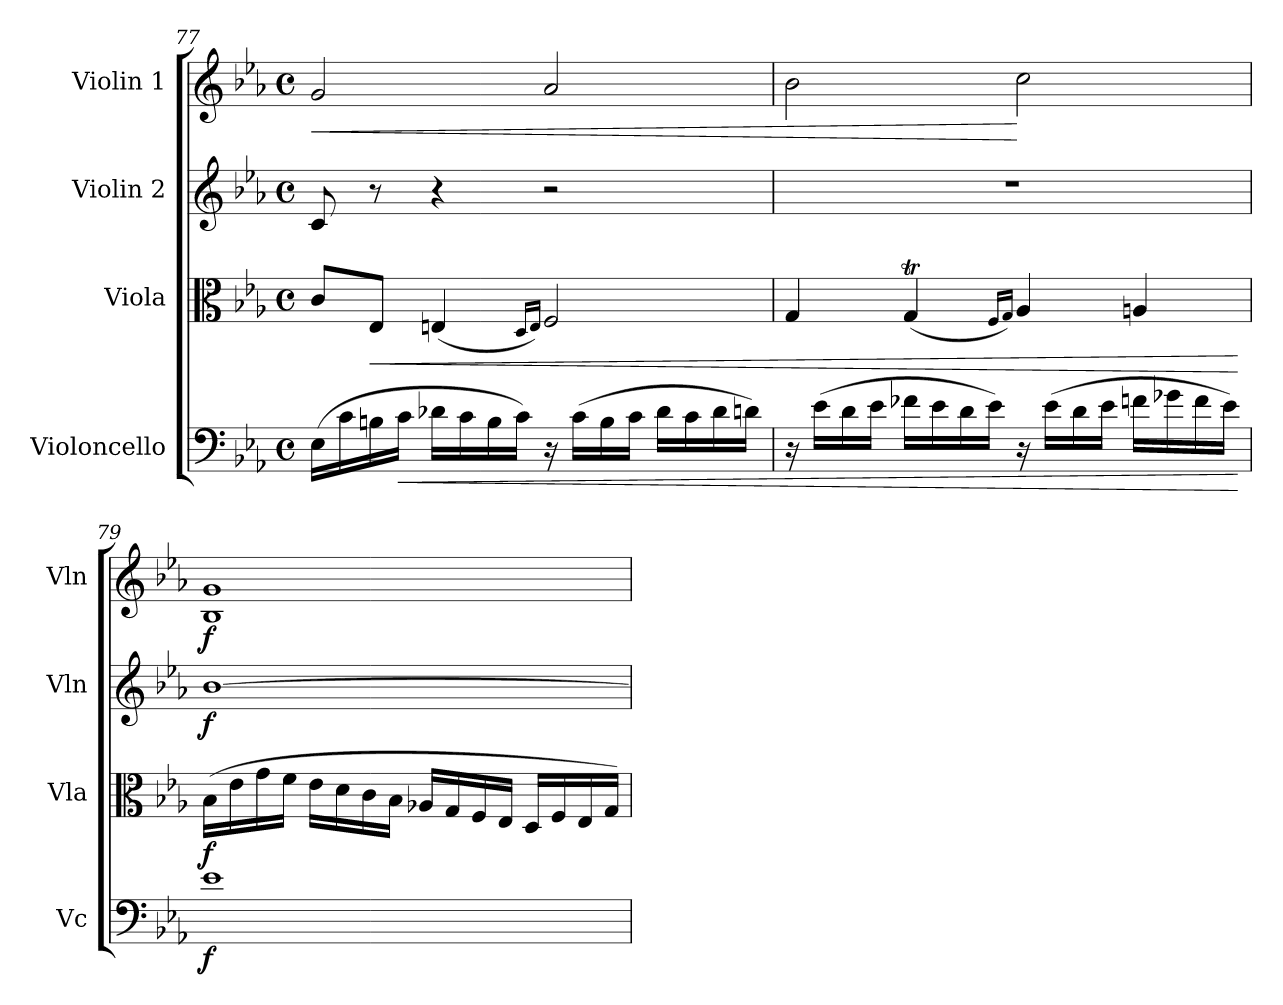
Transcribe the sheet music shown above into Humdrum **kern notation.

**kern	**dynam	**kern	**dynam	**kern	**dynam	**kern	**dynam
*part4	*part4	*part3	*part3	*part2	*part2	*part1	*part1
*staff4	*staff4	*staff3	*staff3	*staff2	*staff2	*staff1	*staff1
*I"Violoncello	*	*I"Viola	*	*I"Violin 2	*	*I"Violin 1	*
*I'Vc	*	*I'Vla	*	*I'Vln	*	*I'Vln	*
*clefF4	*	*clefC3	*	*clefG2	*	*clefG2	*
*k[b-e-a-]	*	*k[b-e-a-]	*	*k[b-e-a-]	*	*k[b-e-a-]	*
*M4/4	*	*M4/4	*	*M4/4	*	*M4/4	*
*met(c)	*	*met(c)	*	*met(c)	*	*met(c)	*
=77	=77	=77	=77	=77	=77	=77	=77
!	!	!	!	!	!	!	!LO:HP:b
(16E-\LL	.	8c/L	.	8c/	.	2g/	<
16c\	.	.	.	.	.	.	.
!	!	!	!LO:HP:b	!	!	!	!
16Bn\	.	8E-/J	<	8r	.	.	.
!	!LO:HP:b	!	!	!	!	!	!
16c\JJ	<	.	.	.	.	.	.
16d-X\LL	.	(4En/	.	4r	.	.	.
16c\	.	.	.	.	.	.	.
16B\	.	.	.	.	.	.	.
16c\JJ)	.	.	.	.	.	.	.
.	.	16qD/LL	.	.	.	.	.
.	.	16qE/JJ)	.	.	.	.	.
16r	.	2F/	.	2r	.	2a-/	.
(16c\LL	.	.	.	.	.	.	.
16B\	.	.	.	.	.	.	.
16c\JJ	.	.	.	.	.	.	.
16d-\LL	.	.	.	.	.	.	.
16c\	.	.	.	.	.	.	.
16d-\	.	.	.	.	.	.	.
16dn\JJ)	.	.	.	.	.	.	.
!!LO:LB:g=z
=78	=78	=78	=78	=78	=78	=78	=78
16r	.	4G/	.	1r	.	2b-\	.
(16e-\LL	.	.	.	.	.	.	.
16d\	.	.	.	.	.	.	.
16e-\JJ	.	.	.	.	.	.	.
16f-X\LL	.	(4Gt/	.	.	.	.	.
16e-\	.	.	.	.	.	.	.
16d\	.	.	.	.	.	.	.
16e-\JJ)	.	.	.	.	.	.	.
.	.	16qF/LL	.	.	.	.	.
.	.	16qG/JJ)	.	.	.	.	.
16r	.	4A-/	.	.	.	2cc\	[
(16e-\LL	.	.	.	.	.	.	.
16d\	.	.	.	.	.	.	.
16e-\JJ	.	.	.	.	.	.	.
16fn\LL	.	4An/	.	.	.	.	.
16g-X\	.	.	.	.	.	.	.
16f\	.	.	.	.	.	.	.
16e-\JJ)	.	.	.	.	.	.	.
.	[	.	[	.	.	.	.
=79	=79	=79	=79	=79	=79	=79	=79
*	*	*	*	*	*	*^	*
!	!LO:DY:b	!	!LO:DY:b	!	!LO:DY:b	!	!	!LO:DY:b
1e-	f	(16B-\LL	f	[1b-	f	1g	1B-	f
.	.	16e-\	.	.	.	.	.	.
.	.	16g\	.	.	.	.	.	.
.	.	16f\JJ	.	.	.	.	.	.
.	.	16e-\LL	.	.	.	.	.	.
.	.	16d\	.	.	.	.	.	.
.	.	16c\	.	.	.	.	.	.
.	.	16B-\JJ	.	.	.	.	.	.
.	.	16A-X/LL	.	.	.	.	.	.
.	.	16G/	.	.	.	.	.	.
.	.	16F/	.	.	.	.	.	.
.	.	16E-/JJ	.	.	.	.	.	.
.	.	16D/LL	.	.	.	.	.	.
.	.	16F/	.	.	.	.	.	.
.	.	16E-/	.	.	.	.	.	.
.	.	16G/JJ)	.	.	.	.	.	.
*	*	*	*	*	*	*v	*v	*
=	=	=	=	=	=	=	=
*-	*-	*-	*-	*-	*-	*-	*-
